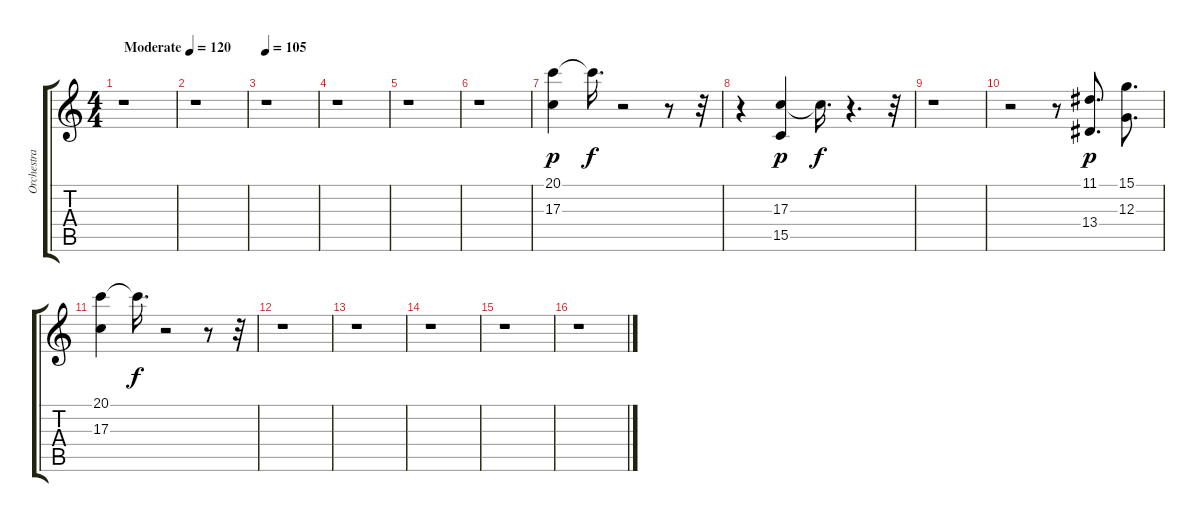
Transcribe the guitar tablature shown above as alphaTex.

\track ("Orchestra hit" "Orchestra ") {instrument orchestrahit}
\staff {score tabs}
\tuning (E4 B3 G3 D3 A2 E2) {hide}
\ts (4 4)
\tempo (120 "Moderate")
\clef g2
\ks c
r.1{dy p instrument orchestrahit} |
r.1 |
\tempo 105
r.1 |
r.1 |
r.1 |
r.1 |
(20.1 17.3).4 20.1{t}.16{d dy f} r.2 r.8 r.32 |
r.4 (17.3 15.5).4{dy p} 17.3{t}.16{d dy f} r.4{d} r.32 |
r.1 |
r.2 r.8 (11.1 13.4).8{d dy p} (15.1 12.3).8{d} |
(20.1 17.3).4 20.1{t}.16{d dy f} r.2 r.8 r.32 |
r.1 |
r.1 |
r.1 |
r.1 |
r.1
